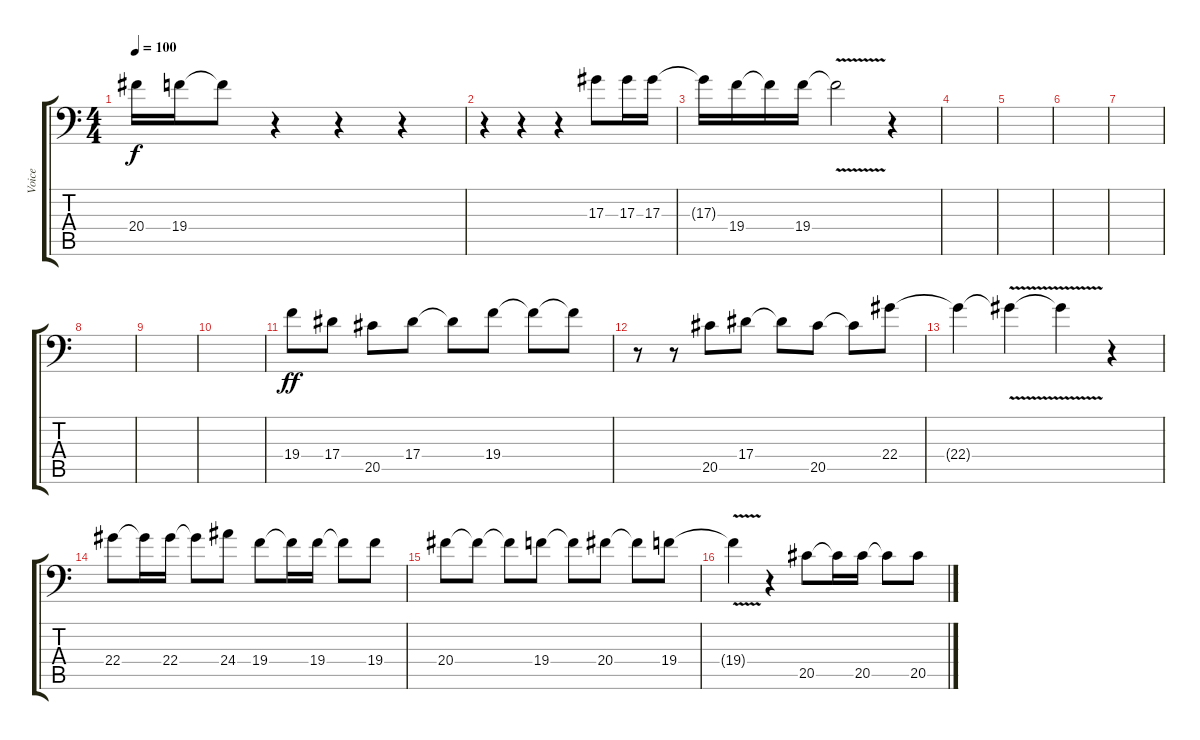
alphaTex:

\track ("Voice" "Voice") {instrument lead2sawtooth}
\staff {score tabs}
\tuning (C4 G3 Eb3 Bb2 F2 Bb1) {hide}
\ts (4 4)
\tempo 100
\clef f4
\ks c
20.4{t}.16{dy f} 19.4.16 19.4{t}.8 r.4 r.4 r.4 |
r.4 r.4 r.4 17.3.8 17.3.16 17.3.16 |
17.3{t}.16 19.4.16 19.4{t}.16 19.4.16 19.4{v t}.2 r.4 |
|
|
|
|
|
|
|
19.4.8{dy ff volume 15} 17.4.8 20.5.8 17.4.8 17.4{t}.8 19.4.8 19.4{t}.8 19.4{t}.8 |
r.8 r.8 20.5.8 17.4.8 17.4{t}.8 20.5.8 20.5{t}.8 22.4.8 |
22.4{t}.4 22.4{v t}.4 22.4{t}.4 r.4 |
22.4.8 22.4{t}.16 22.4.16 22.4{t}.8 24.4.8 19.4.8 19.4{t}.16 19.4.16 19.4{t}.8 19.4.8 |
20.4.8 20.4{t}.8 20.4{t}.8 19.4.8 19.4{t}.8 20.4.8 20.4{t}.8 19.4.8 |
19.4{v t}.4 r.4 20.5.8 20.5{t}.16 20.5.16 20.5{t}.8 20.5.8
